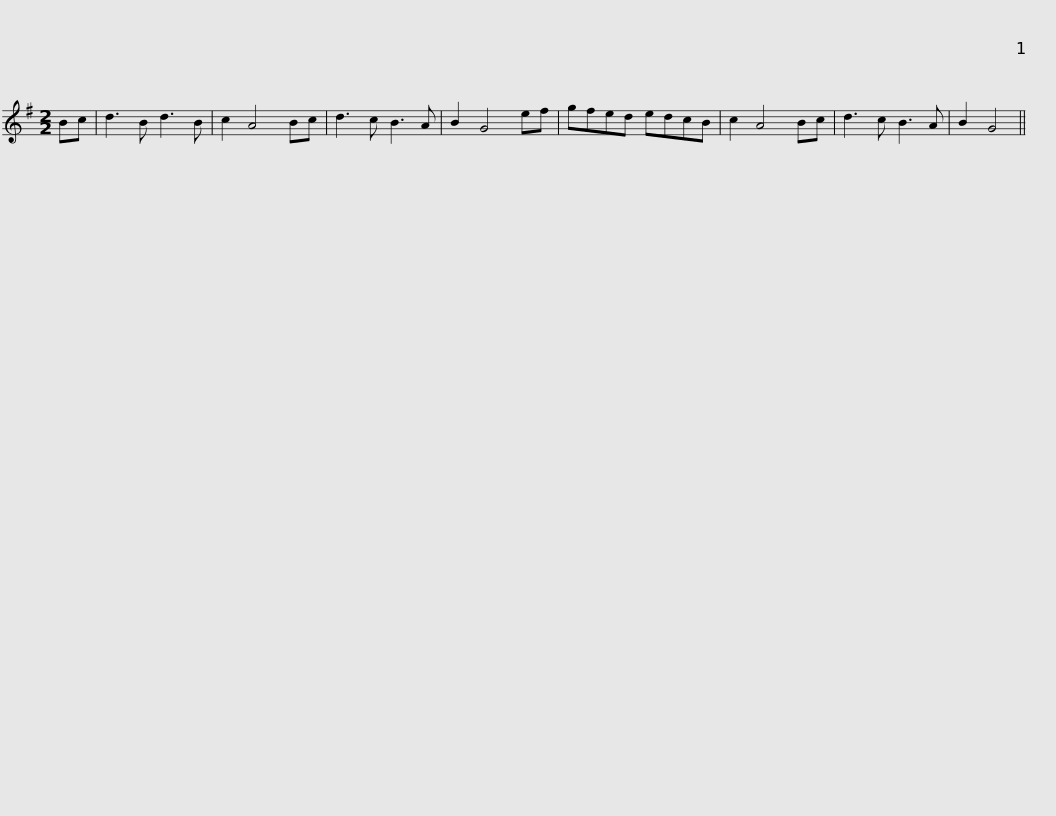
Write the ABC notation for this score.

X:1
L:1/8
M:2/2
I:linebreak $
K:G
V:1 treble
V:1
 Bc | d3 B d3 B | c2 A4 Bc | d3 c B3 A | B2 G4 ef | %5
 gfed edcB | c2 A4 Bc | d3 c B3 A | B2 G4 || %9
